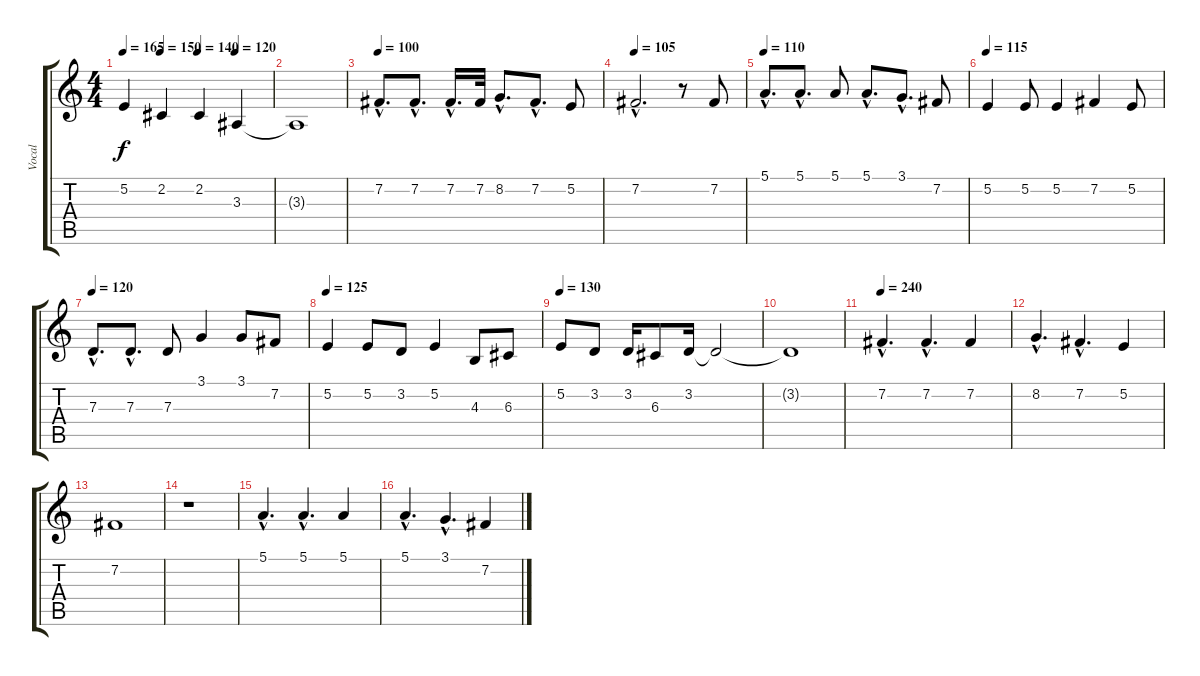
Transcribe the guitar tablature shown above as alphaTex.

\track ("Vocal" "Vocal") {instrument lead6voice}
\staff {score tabs}
\tuning (E4 B3 G3 D3 A2 E2) {hide}
\ts (4 4)
\tempo 165
\tempo (150 0.25)
\tempo (140 0.5)
\tempo (120 0.75)
\clef g2
\ks c
5.2.4{dy f} 2.2.4 2.2.4 3.3.4 |
3.3{t}.1 |
\tempo 100
7.2{hac}.8{d} 7.2{hac}.8{d} 7.2{hac}.16{d} 7.2.32 8.2{hac}.8{d} 7.2{hac}.8{d} 5.2.8 |
\tempo 105
7.2{hac}.2{d} r.8 7.2.8 |
\tempo 110
5.1{hac}.8{d} 5.1{hac}.8{d} 5.1.8 5.1{hac}.8{d} 3.1{hac}.8{d} 7.2.8 |
\tempo 115
5.2.4 5.2.8 5.2.4 7.2.4 5.2.8 |
\tempo 120
7.3{hac}.8{d} 7.3{hac}.8{d} 7.3.8 3.1.4 3.1.8 7.2.8 |
\tempo 125
5.2.4 5.2.8 3.2.8 5.2.4 4.3.8 6.3.8 |
\tempo 130
5.2.8 3.2.8 3.2.16 6.3.8 3.2.16 3.2{t}.2 |
3.2{t}.1 |
\tempo 240
7.2{hac}.4{d} 7.2{hac}.4{d} 7.2.4 |
8.2{hac}.4{d} 7.2{hac}.4{d} 5.2.4 |
7.2.1 |
r.1 |
5.1{hac}.4{d} 5.1{hac}.4{d} 5.1.4 |
5.1{hac}.4{d} 3.1{hac}.4{d} 7.2.4
